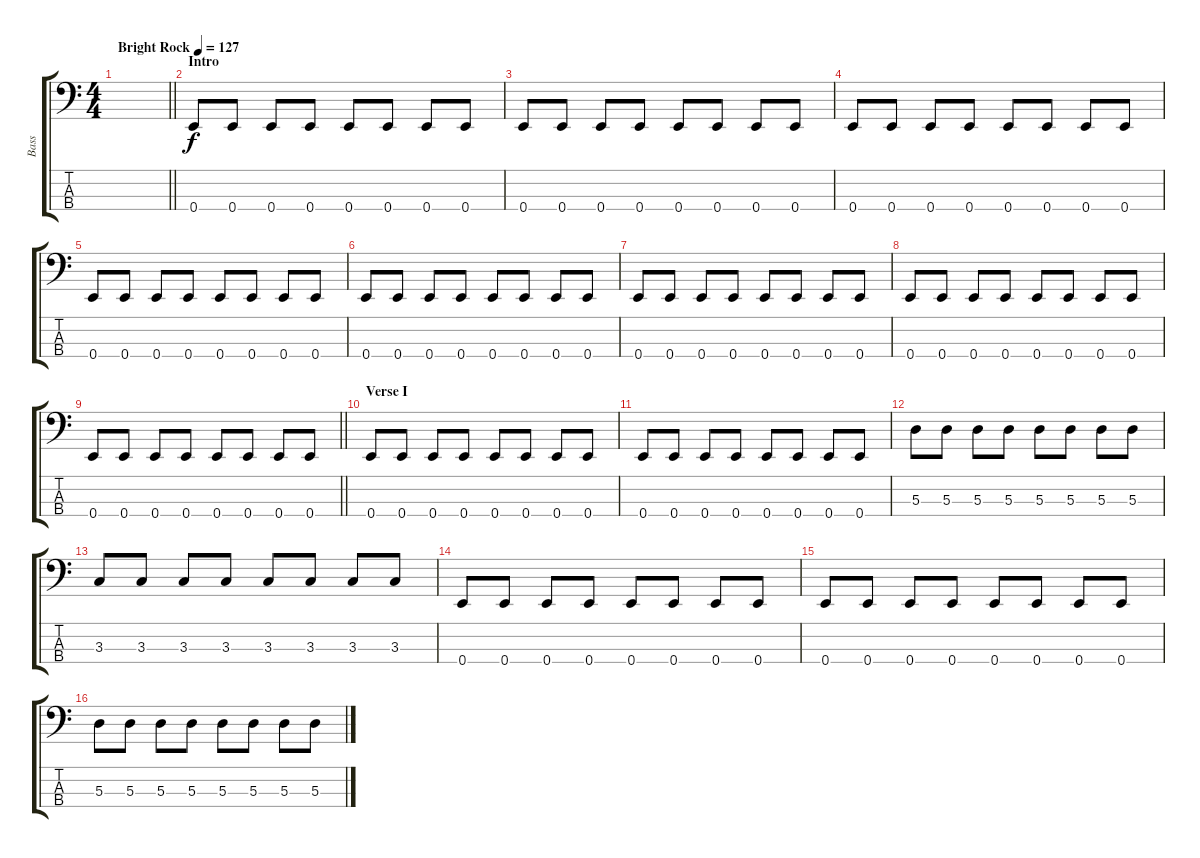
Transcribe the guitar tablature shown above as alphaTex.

\track ("Bass" "Bass") {instrument electricbassfinger}
\staff {score tabs}
\tuning (G2 D2 A1 E1) {hide}
\ts (4 4)
\tempo (127 "Bright Rock")
\clef f4
\barLineRight lightlight
\ks c
|
\section ("" "Intro")
0.4.8 0.4.8 0.4.8 0.4.8 0.4.8 0.4.8 0.4.8 0.4.8 |
0.4.8 0.4.8 0.4.8 0.4.8 0.4.8 0.4.8 0.4.8 0.4.8 |
0.4.8 0.4.8 0.4.8 0.4.8 0.4.8 0.4.8 0.4.8 0.4.8 |
0.4.8 0.4.8 0.4.8 0.4.8 0.4.8 0.4.8 0.4.8 0.4.8 |
0.4.8 0.4.8 0.4.8 0.4.8 0.4.8 0.4.8 0.4.8 0.4.8 |
0.4.8 0.4.8 0.4.8 0.4.8 0.4.8 0.4.8 0.4.8 0.4.8 |
0.4.8 0.4.8 0.4.8 0.4.8 0.4.8 0.4.8 0.4.8 0.4.8 |
\barLineRight lightlight
0.4.8 0.4.8 0.4.8 0.4.8 0.4.8 0.4.8 0.4.8 0.4.8 |
\section ("" "Verse I")
0.4.8 0.4.8 0.4.8 0.4.8 0.4.8 0.4.8 0.4.8 0.4.8 |
0.4.8 0.4.8 0.4.8 0.4.8 0.4.8 0.4.8 0.4.8 0.4.8 |
5.3.8 5.3.8 5.3.8 5.3.8 5.3.8 5.3.8 5.3.8 5.3.8 |
3.3.8 3.3.8 3.3.8 3.3.8 3.3.8 3.3.8 3.3.8 3.3.8 |
0.4.8 0.4.8 0.4.8 0.4.8 0.4.8 0.4.8 0.4.8 0.4.8 |
0.4.8 0.4.8 0.4.8 0.4.8 0.4.8 0.4.8 0.4.8 0.4.8 |
5.3.8 5.3.8 5.3.8 5.3.8 5.3.8 5.3.8 5.3.8 5.3.8
